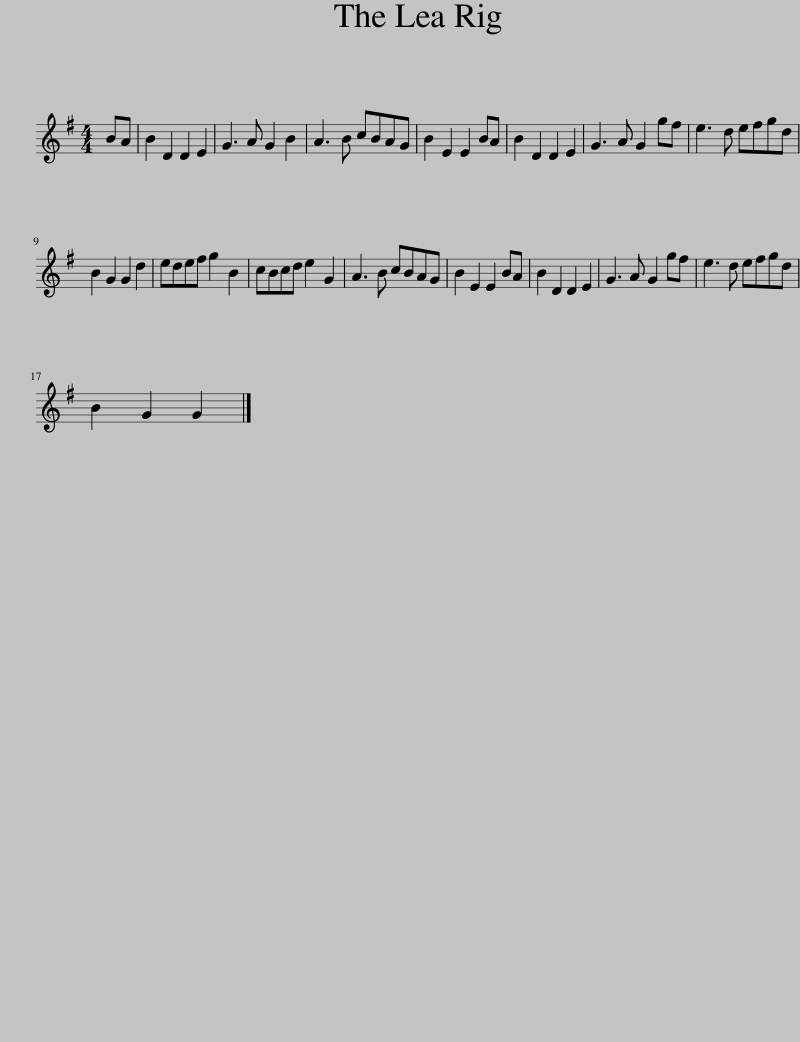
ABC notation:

X:1
L:1/8
M:4/4
I:linebreak $
K:G
V:1 treble
V:1
 BA | B2 D2 D2 E2 | G3 A G2 B2 | A3 B cBAG | B2 E2 E2 BA | %5
 B2 D2 D2 E2 | G3 A G2 gf | e3 d efgd |$ B2 G2 G2 d2 | edef g2 B2 | %10
 cBcd e2 G2 | A3 B cBAG | B2 E2 E2 BA | B2 D2 D2 E2 | G3 A G2 gf | %15
 e3 d efgd |$ B2 G2 G2 |] %17
